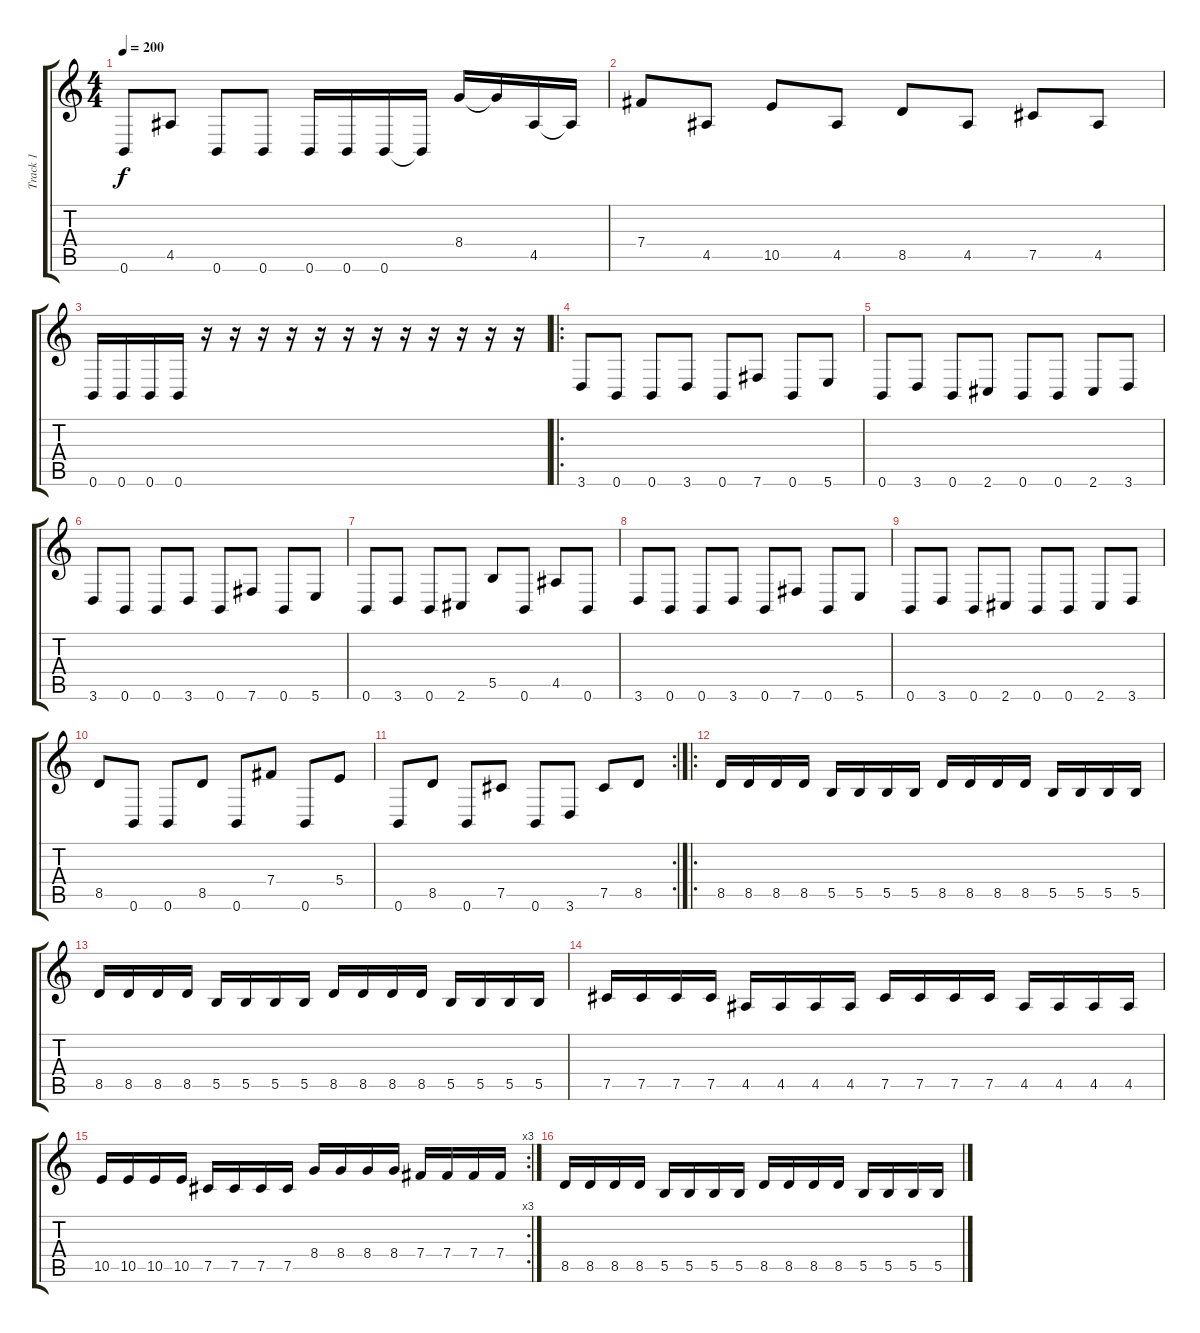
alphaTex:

\track ("Track 1" "Track 1") {instrument distortionguitar}
\staff {score tabs}
\tuning (Db4 Ab3 E3 B2 Gb2 B1) {hide}
\ts (4 4)
\tempo 200
\clef g2
\ks c
0.6.8{dy f} 4.5.8 0.6.8 0.6.8 0.6.16 0.6.16 0.6.16 0.6{t}.16 8.4.16 8.4{t}.16 4.5.16 4.5{t}.16 |
7.4.8 4.5.8 10.5.8 4.5.8 8.5.8 4.5.8 7.5.8 4.5.8 |
0.6.16 0.6.16 0.6.16 0.6.16 r.16 r.16 r.16 r.16 r.16 r.16 r.16 r.16 r.16 r.16 r.16 r.16 |
\ro
3.6.8 0.6.8 0.6.8 3.6.8 0.6.8 7.6.8 0.6.8 5.6.8 |
0.6.8 3.6.8 0.6.8 2.6.8 0.6.8 0.6.8 2.6.8 3.6.8 |
3.6.8 0.6.8 0.6.8 3.6.8 0.6.8 7.6.8 0.6.8 5.6.8 |
0.6.8 3.6.8 0.6.8 2.6.8 5.5.8 0.6.8 4.5.8 0.6.8 |
3.6.8 0.6.8 0.6.8 3.6.8 0.6.8 7.6.8 0.6.8 5.6.8 |
0.6.8 3.6.8 0.6.8 2.6.8 0.6.8 0.6.8 2.6.8 3.6.8 |
8.5.8 0.6.8 0.6.8 8.5.8 0.6.8 7.4.8 0.6.8 5.4.8 |
\rc 2
0.6.8 8.5.8 0.6.8 7.5.8 0.6.8 3.6.8 7.5.8 8.5.8 |
\ro
8.5.16 8.5.16 8.5.16 8.5.16 5.5.16 5.5.16 5.5.16 5.5.16 8.5.16 8.5.16 8.5.16 8.5.16 5.5.16 5.5.16 5.5.16 5.5.16 |
8.5.16 8.5.16 8.5.16 8.5.16 5.5.16 5.5.16 5.5.16 5.5.16 8.5.16 8.5.16 8.5.16 8.5.16 5.5.16 5.5.16 5.5.16 5.5.16 |
7.5.16 7.5.16 7.5.16 7.5.16 4.5.16 4.5.16 4.5.16 4.5.16 7.5.16 7.5.16 7.5.16 7.5.16 4.5.16 4.5.16 4.5.16 4.5.16 |
\rc 3
10.5.16 10.5.16 10.5.16 10.5.16 7.5.16 7.5.16 7.5.16 7.5.16 8.4.16 8.4.16 8.4.16 8.4.16 7.4.16 7.4.16 7.4.16 7.4.16 |
8.5.16 8.5.16 8.5.16 8.5.16 5.5.16 5.5.16 5.5.16 5.5.16 8.5.16 8.5.16 8.5.16 8.5.16 5.5.16 5.5.16 5.5.16 5.5.16
